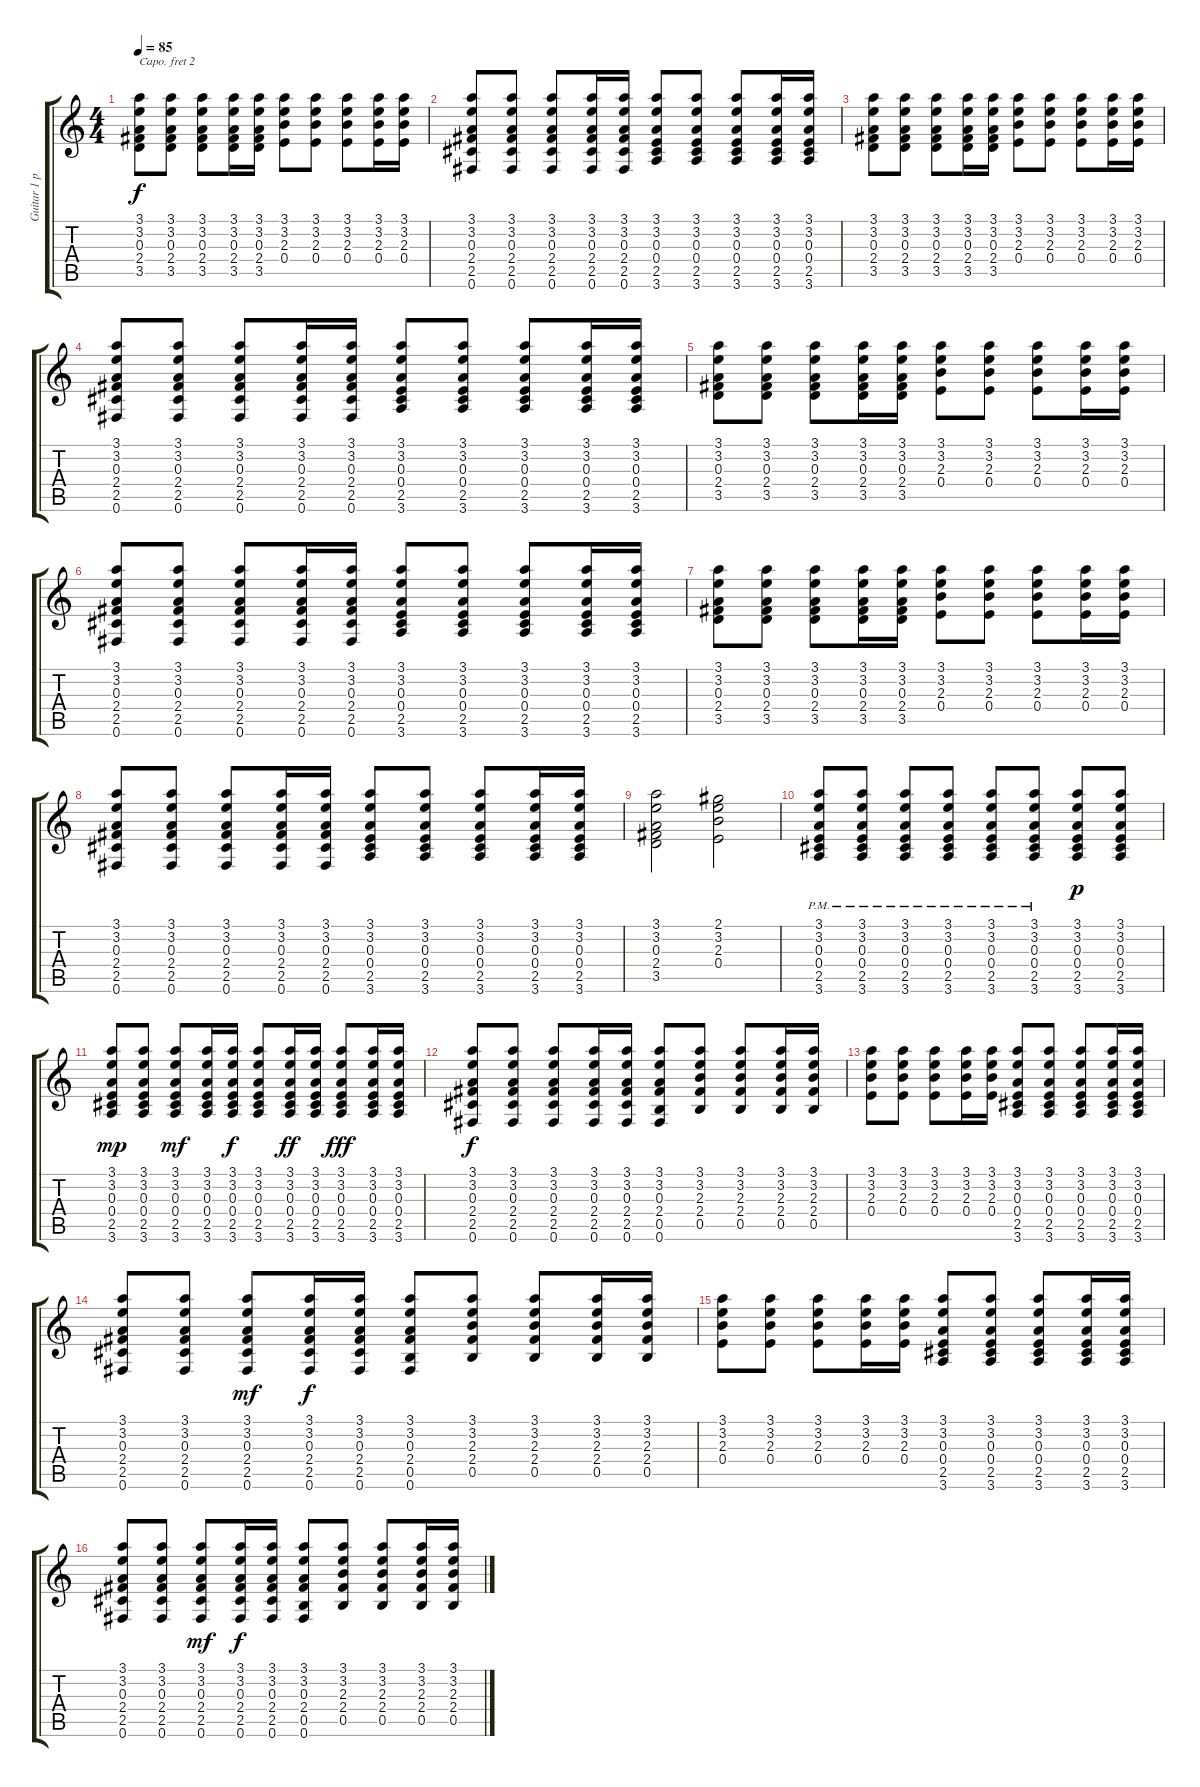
\track ("Guitar 1 pt 2" "Guitar 1 p") {instrument electricguitarclean}
\staff {score tabs}
\capo 2
\tuning (E4 B3 G3 D3 A2 E2) {hide}
\ts (4 4)
\tempo 85
\clef g2
\ks c
(3.1 3.2 0.3 2.4 3.5).8{dy f} (3.1 3.2 0.3 2.4 3.5).8 (3.1 3.2 0.3 2.4 3.5).8 (3.1 3.2 0.3 2.4 3.5).16 (3.1 3.2 0.3 2.4 3.5).16 (3.1 3.2 2.3 0.4).8 (3.1 3.2 2.3 0.4).8 (3.1 3.2 2.3 0.4).8 (3.1 3.2 2.3 0.4).16 (3.1 3.2 2.3 0.4).16 |
(3.1 3.2 0.3 2.4 2.5 0.6).8 (3.1 3.2 0.3 2.4 2.5 0.6).8 (3.1 3.2 0.3 2.4 2.5 0.6).8 (3.1 3.2 0.3 2.4 2.5 0.6).16 (3.1 3.2 0.3 2.4 2.5 0.6).16 (3.1 3.2 0.3 0.4 2.5 3.6).8 (3.1 3.2 0.3 0.4 2.5 3.6).8 (3.1 3.2 0.3 0.4 2.5 3.6).8 (3.1 3.2 0.3 0.4 2.5 3.6).16 (3.1 3.2 0.3 0.4 2.5 3.6).16 |
(3.1 3.2 0.3 2.4 3.5).8 (3.1 3.2 0.3 2.4 3.5).8 (3.1 3.2 0.3 2.4 3.5).8 (3.1 3.2 0.3 2.4 3.5).16 (3.1 3.2 0.3 2.4 3.5).16 (3.1 3.2 2.3 0.4).8 (3.1 3.2 2.3 0.4).8 (3.1 3.2 2.3 0.4).8 (3.1 3.2 2.3 0.4).16 (3.1 3.2 2.3 0.4).16 |
(3.1 3.2 0.3 2.4 2.5 0.6).8 (3.1 3.2 0.3 2.4 2.5 0.6).8 (3.1 3.2 0.3 2.4 2.5 0.6).8 (3.1 3.2 0.3 2.4 2.5 0.6).16 (3.1 3.2 0.3 2.4 2.5 0.6).16 (3.1 3.2 0.3 0.4 2.5 3.6).8 (3.1 3.2 0.3 0.4 2.5 3.6).8 (3.1 3.2 0.3 0.4 2.5 3.6).8 (3.1 3.2 0.3 0.4 2.5 3.6).16 (3.1 3.2 0.3 0.4 2.5 3.6).16 |
(3.1 3.2 0.3 2.4 3.5).8 (3.1 3.2 0.3 2.4 3.5).8 (3.1 3.2 0.3 2.4 3.5).8 (3.1 3.2 0.3 2.4 3.5).16 (3.1 3.2 0.3 2.4 3.5).16 (3.1 3.2 2.3 0.4).8 (3.1 3.2 2.3 0.4).8 (3.1 3.2 2.3 0.4).8 (3.1 3.2 2.3 0.4).16 (3.1 3.2 2.3 0.4).16 |
(3.1 3.2 0.3 2.4 2.5 0.6).8 (3.1 3.2 0.3 2.4 2.5 0.6).8 (3.1 3.2 0.3 2.4 2.5 0.6).8 (3.1 3.2 0.3 2.4 2.5 0.6).16 (3.1 3.2 0.3 2.4 2.5 0.6).16 (3.1 3.2 0.3 0.4 2.5 3.6).8 (3.1 3.2 0.3 0.4 2.5 3.6).8 (3.1 3.2 0.3 0.4 2.5 3.6).8 (3.1 3.2 0.3 0.4 2.5 3.6).16 (3.1 3.2 0.3 0.4 2.5 3.6).16 |
(3.1 3.2 0.3 2.4 3.5).8 (3.1 3.2 0.3 2.4 3.5).8 (3.1 3.2 0.3 2.4 3.5).8 (3.1 3.2 0.3 2.4 3.5).16 (3.1 3.2 0.3 2.4 3.5).16 (3.1 3.2 2.3 0.4).8 (3.1 3.2 2.3 0.4).8 (3.1 3.2 2.3 0.4).8 (3.1 3.2 2.3 0.4).16 (3.1 3.2 2.3 0.4).16 |
(3.1 3.2 0.3 2.4 2.5 0.6).8 (3.1 3.2 0.3 2.4 2.5 0.6).8 (3.1 3.2 0.3 2.4 2.5 0.6).8 (3.1 3.2 0.3 2.4 2.5 0.6).16 (3.1 3.2 0.3 2.4 2.5 0.6).16 (3.1 3.2 0.3 0.4 2.5 3.6).8 (3.1 3.2 0.3 0.4 2.5 3.6).8 (3.1 3.2 0.3 0.4 2.5 3.6).8 (3.1 3.2 0.3 0.4 2.5 3.6).16 (3.1 3.2 0.3 0.4 2.5 3.6).16 |
(3.1 3.2 0.3 2.4 3.5).2 (2.1 3.2 2.3 0.4).2 |
(3.1{pm} 3.2{pm} 0.3{pm} 0.4{pm} 2.5{pm} 3.6{pm}).8 (3.1{pm} 3.2{pm} 0.3{pm} 0.4{pm} 2.5{pm} 3.6{pm}).8 (3.1{pm} 3.2{pm} 0.3{pm} 0.4{pm} 2.5{pm} 3.6{pm}).8 (3.1{pm} 3.2{pm} 0.3{pm} 0.4{pm} 2.5{pm} 3.6{pm}).8 (3.1{pm} 3.2{pm} 0.3{pm} 0.4{pm} 2.5{pm} 3.6{pm}).8 (3.1{pm} 3.2{pm} 0.3{pm} 0.4{pm} 2.5{pm} 3.6{pm}).8 (3.1 3.2 0.3 0.4 2.5 3.6).8{dy p} (3.1 3.2 0.3 0.4 2.5 3.6).8 |
(3.1 3.2 0.3 0.4 2.5 3.6).8{dy mp} (3.1 3.2 0.3 0.4 2.5 3.6).8 (3.1 3.2 0.3 0.4 2.5 3.6).8{dy mf} (3.1 3.2 0.3 0.4 2.5 3.6).16 (3.1 3.2 0.3 0.4 2.5 3.6).16{dy f} (3.1 3.2 0.3 0.4 2.5 3.6).8 (3.1 3.2 0.3 0.4 2.5 3.6).16{dy ff} (3.1 3.2 0.3 0.4 2.5 3.6).16 (3.1 3.2 0.3 0.4 2.5 3.6).8{dy fff} (3.1 3.2 0.3 0.4 2.5 3.6).16 (3.1 3.2 0.3 0.4 2.5 3.6).16 |
(3.1 3.2 0.3 2.4 2.5 0.6).8{dy f} (3.1 3.2 0.3 2.4 2.5 0.6).8 (3.1 3.2 0.3 2.4 2.5 0.6).8 (3.1 3.2 0.3 2.4 2.5 0.6).16 (3.1 3.2 0.3 2.4 2.5 0.6).16 (3.1 3.2 0.3 2.4 0.5 0.6).8 (3.1 3.2 2.3 2.4 0.5).8 (3.1 3.2 2.3 2.4 0.5).8 (3.1 3.2 2.3 2.4 0.5).16 (3.1 3.2 2.3 2.4 0.5).16 |
(3.1 3.2 2.3 0.4).8 (3.1 3.2 2.3 0.4).8 (3.1 3.2 2.3 0.4).8 (3.1 3.2 2.3 0.4).16 (3.1 3.2 2.3 0.4).16 (3.1 3.2 0.3 0.4 2.5 3.6).8 (3.1 3.2 0.3 0.4 2.5 3.6).8 (3.1 3.2 0.3 0.4 2.5 3.6).8 (3.1 3.2 0.3 0.4 2.5 3.6).16 (3.1 3.2 0.3 0.4 2.5 3.6).16 |
(3.1 3.2 0.3 2.4 2.5 0.6).8 (3.1 3.2 0.3 2.4 2.5 0.6).8 (3.1 3.2 0.3 2.4 2.5 0.6).8{dy mf} (3.1 3.2 0.3 2.4 2.5 0.6).16{dy f} (3.1 3.2 0.3 2.4 2.5 0.6).16 (3.1 3.2 0.3 2.4 0.5 0.6).8 (3.1 3.2 2.3 2.4 0.5).8 (3.1 3.2 2.3 2.4 0.5).8 (3.1 3.2 2.3 2.4 0.5).16 (3.1 3.2 2.3 2.4 0.5).16 |
(3.1 3.2 2.3 0.4).8 (3.1 3.2 2.3 0.4).8 (3.1 3.2 2.3 0.4).8 (3.1 3.2 2.3 0.4).16 (3.1 3.2 2.3 0.4).16 (3.1 3.2 0.3 0.4 2.5 3.6).8 (3.1 3.2 0.3 0.4 2.5 3.6).8 (3.1 3.2 0.3 0.4 2.5 3.6).8 (3.1 3.2 0.3 0.4 2.5 3.6).16 (3.1 3.2 0.3 0.4 2.5 3.6).16 |
(3.1 3.2 0.3 2.4 2.5 0.6).8 (3.1 3.2 0.3 2.4 2.5 0.6).8 (3.1 3.2 0.3 2.4 2.5 0.6).8{dy mf} (3.1 3.2 0.3 2.4 2.5 0.6).16{dy f} (3.1 3.2 0.3 2.4 2.5 0.6).16 (3.1 3.2 0.3 2.4 0.5 0.6).8 (3.1 3.2 2.3 2.4 0.5).8 (3.1 3.2 2.3 2.4 0.5).8 (3.1 3.2 2.3 2.4 0.5).16 (3.1 3.2 2.3 2.4 0.5).16
